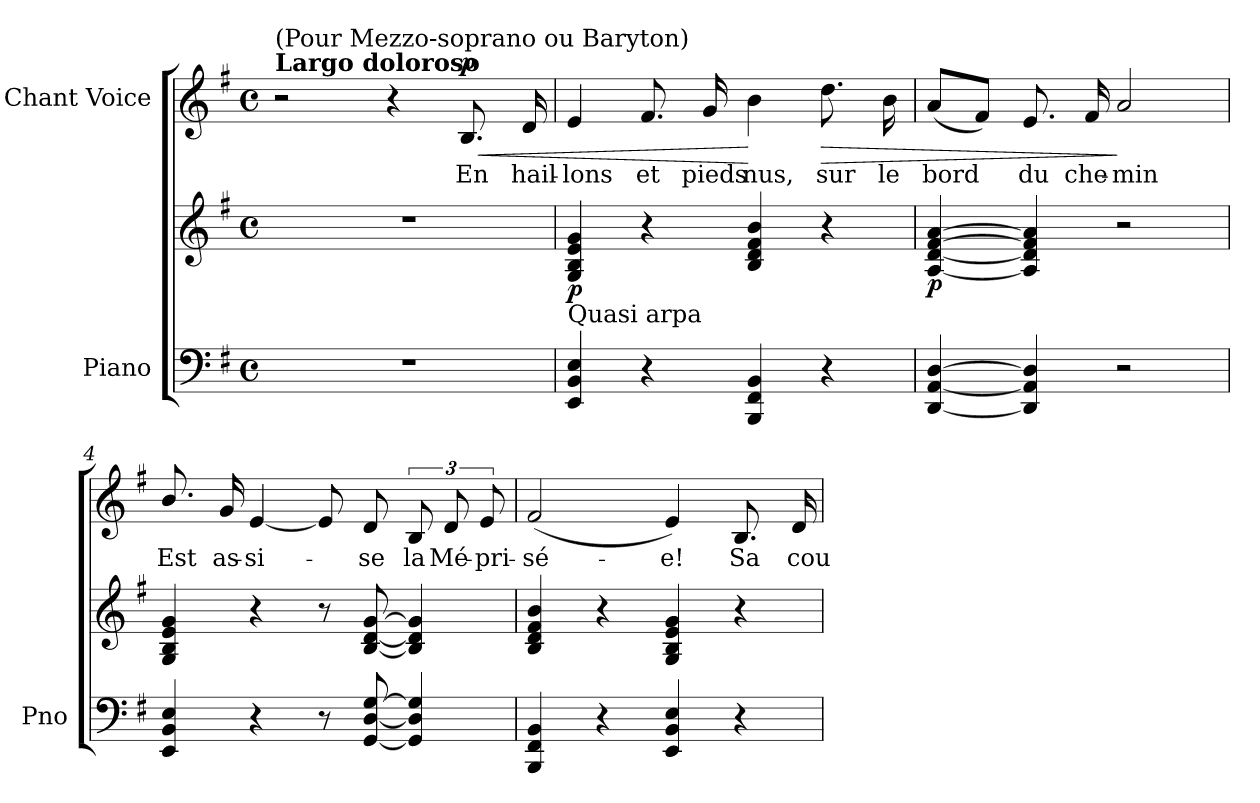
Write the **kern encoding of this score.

**kern	**kern	**dynam	**kern	**text	**dynam
*part2	*part2	*part2	*part1	*part1	*part1
*staff3	*staff2	*staff2/3	*staff1	*staff1	*staff1
*I"Piano	*	*	*I"Chant Voice	*	*
*I'Pno	*	*	*	*	*
*clefF4	*clefG2	*	*clefG2	*	*
*k[f#]	*k[f#]	*	*k[f#]	*	*
*M4/4	*M4/4	*	*M4/4	*	*
*met(c)	*met(c)	*	*met(c)	*	*
=1	=1	=1	=1	=1	=1
!	!	!	!LO:TX:a:B:t=Largo doloroso	!	!
!	!	!	!LO:TX:a:t=(Pour Mezzo-soprano ou Baryton)	!	!
1r	1r	.	2r	.	.
.	.	.	4r	.	.
!	!	!	!	!LO:LY:b	!LO:HP:b
!	!	!	!	!	!LO:DY:n=1:a
.	.	.	8.B/	En	< p
!	!	!	!	!LO:LY:b	!
.	.	.	16d/	hail-	.
=2	=2	=2	=2	=2	=2
!	!LO:TX:b:t=Quasi arpa	!	!	!	!
!	!	!LO:DY:b	!	!LO:LY:b	!
4EE/ 4BB/ 4E/	4G/ 4B/ 4e/ 4g/	p	4e/	-lons	.
!	!	!	!	!LO:LY:b	!
4r	4r	.	8.f#/	et	.
!	!	!	!	!LO:LY:b	!
.	.	.	16g/	pieds	.
!	!	!LO:DY:b	!	!LO:LY:b	!
!	!	!LO:DY:n=1:b	!	!	!
4BBB/ 4FF#/ 4BB/	4B/ 4d/ 4f#/ 4b/	other-dynamics f	4b\	nus,	[
!	!	!	!	!LO:LY:b	!LO:HP:b
4r	4r	.	8.dd\	sur	>
!	!	!	!	!LO:LY:b	!
.	.	.	16b\	le	.
!!LO:LB:g=z
=3	=3	=3	=3	=3	=3
!	!	!LO:DY:b	!	!LO:LY:b	!
[4DD/ [4AA/ [4D/	[4A/ [4d/ [>4f#/ [4a/	p	(8a/L	bord	.
.	.	.	8f#/J)	.	.
!	!	!	!	!LO:LY:b	!
4DD/] 4AA/] 4D/]	4A/] 4d/] 4f#/] 4a/]	.	8.e/	du	.
!	!	!	!	!LO:LY:b	!
.	.	.	16f#/	che-	.
!	!	!	!	!LO:LY:b	!
2r	2r	.	2a/	-min	]
=4	=4	=4	=4	=4	=4
!	!	!	!	!LO:LY:b	!
4EE/ 4BB/ 4E/	4G/ 4B/ 4e/ 4g/	.	8.b/	Est	.
!	!	!	!	!LO:LY:b	!
.	.	.	16g/	as-	.
!	!	!	!	!LO:LY:b	!
4r	4r	.	[4e/	-si-	.
8r	8r	.	8e/]	.	.
!	!	!	!	!LO:LY:b	!
[8GG/ [8D/ [8G/	[8B/ [8d/ [8g/	.	8d/	-se	.
!	!	!	!	!LO:LY:b	!
4GG/] 4D/] 4G/]	4B/] 4d/] 4g/]	.	12B/	la	.
!	!	!	!	!LO:LY:b	!
.	.	.	12d/	Mé-	.
!	!	!	!	!LO:LY:b	!
.	.	.	12e/	-pri-	.
=5	=5	=5	=5	=5	=5
!	!	!	!	!LO:LY:b	!
4BBB/ 4FF#/ 4BB/	4B/ 4d/ 4f#/ 4b/	.	(2f#/	-sé-	.
4r	4r	.	.	.	.
!	!	!	!	!LO:LY:b	!
4EE/ 4BB/ 4E/	4G/ 4B/ 4e/ 4g/	.	4e/)	-e!	.
!	!	!	!	!LO:LY:b	!
4r	4r	.	8.B/	Sa	.
!	!	!	!	!LO:LY:b	!
.	.	.	16d/	cou-	.
=	=	=	=	=	=
*-	*-	*-	*-	*-	*-
